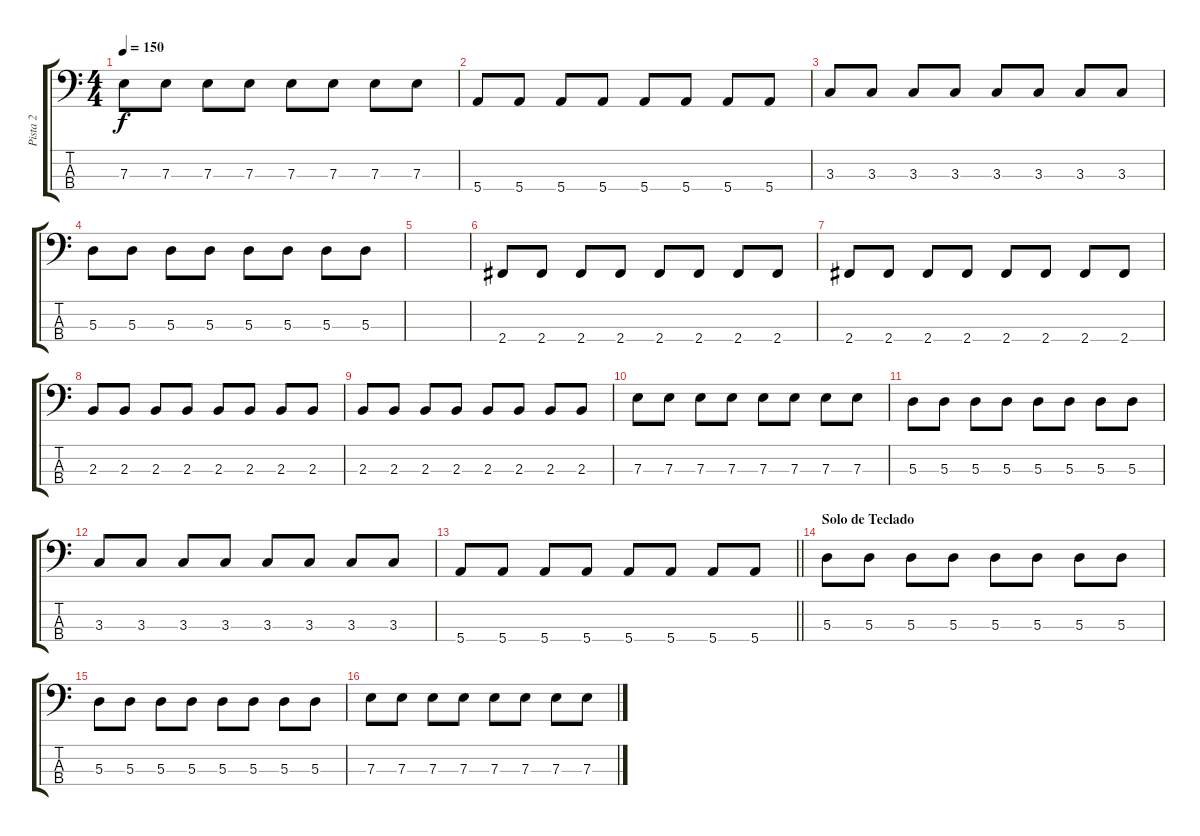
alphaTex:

\track ("Pista 2" "Pista 2") {instrument electricbassfinger}
\staff {score tabs}
\tuning (G2 D2 A1 E1) {hide}
\ts (4 4)
\tempo 150
\clef f4
\ks c
7.3.8{dy f} 7.3.8 7.3.8 7.3.8 7.3.8 7.3.8 7.3.8 7.3.8 |
5.4.8 5.4.8 5.4.8 5.4.8 5.4.8 5.4.8 5.4.8 5.4.8 |
3.3.8 3.3.8 3.3.8 3.3.8 3.3.8 3.3.8 3.3.8 3.3.8 |
5.3.8 5.3.8 5.3.8 5.3.8 5.3.8 5.3.8 5.3.8 5.3.8 |
|
2.4.8 2.4.8 2.4.8 2.4.8 2.4.8 2.4.8 2.4.8 2.4.8 |
2.4.8 2.4.8 2.4.8 2.4.8 2.4.8 2.4.8 2.4.8 2.4.8 |
2.3.8 2.3.8 2.3.8 2.3.8 2.3.8 2.3.8 2.3.8 2.3.8 |
2.3.8 2.3.8 2.3.8 2.3.8 2.3.8 2.3.8 2.3.8 2.3.8 |
7.3.8 7.3.8 7.3.8 7.3.8 7.3.8 7.3.8 7.3.8 7.3.8 |
5.3.8 5.3.8 5.3.8 5.3.8 5.3.8 5.3.8 5.3.8 5.3.8 |
3.3.8 3.3.8 3.3.8 3.3.8 3.3.8 3.3.8 3.3.8 3.3.8 |
\barLineRight lightlight
5.4.8 5.4.8 5.4.8 5.4.8 5.4.8 5.4.8 5.4.8 5.4.8 |
\section ("" "Solo de Teclado")
5.3.8 5.3.8 5.3.8 5.3.8 5.3.8 5.3.8 5.3.8 5.3.8 |
5.3.8 5.3.8 5.3.8 5.3.8 5.3.8 5.3.8 5.3.8 5.3.8 |
7.3.8 7.3.8 7.3.8 7.3.8 7.3.8 7.3.8 7.3.8 7.3.8
